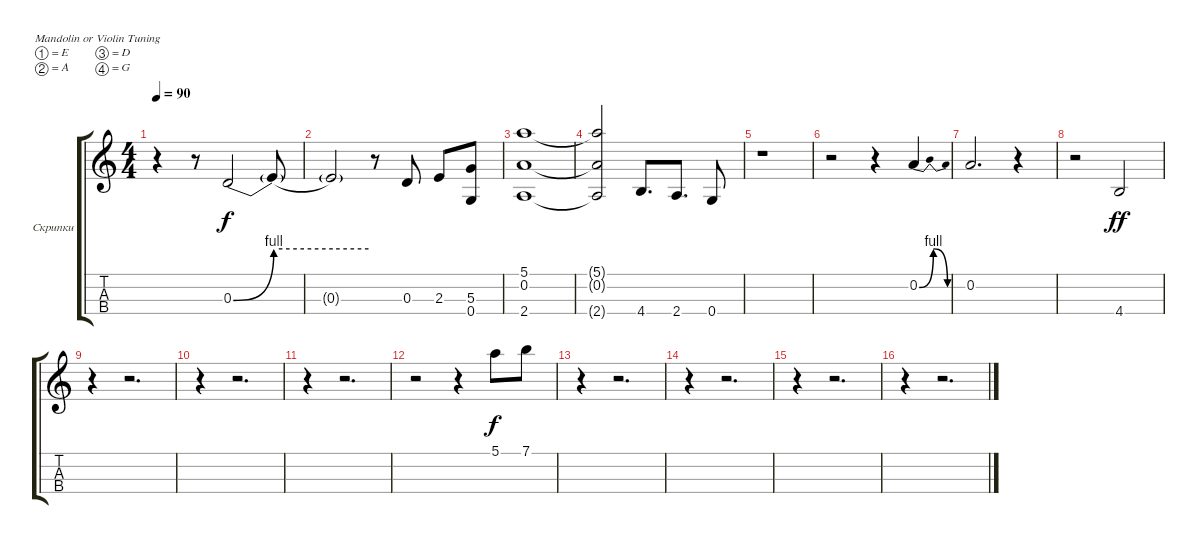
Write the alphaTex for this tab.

\defaultSystemsLayout 4
\bracketExtendMode groupsimilarinstruments
\firstSystemTrackNameOrientation horizontal
\otherSystemsTrackNameOrientation horizontal
\track ("Скрипки" "Скрипки") {instrument acousticgrandpiano}
\staff {score tabs}
\tuning (E5 A4 D4 G3)
\ts (4 4)
\tempo 90
\clef g2
\scale
0.333333
\ks c
r.4{dy f} r.8 0.3{be (bend 0 0 24 4)}.2 0.3{be (hold 0 4 60 4) t}.8 |
\scale
0.333333 0.3{be (hold 0 4 60 4) t}.2 r.8 0.3.8 2.3.8 (5.3 0.4).8 |
\scale
0.333333 (5.1 0.2 2.4).1 |
\scale
0.333333 (5.1{t} 0.2{t} 2.4{t}).2 4.4.8{d} 2.4.8{d} 0.4.8 |
\scale
0.333333 r.1 |
\scale
0.333333 r.2 r.4 0.2{be (bendrelease 0 0 0.6 4 31.799999999999997 4 45.6 0)}.4 |
\scale
0.333333 0.2.2{d} r.4 |
\scale
0.333333 r.2 4.4.2{dy ff} |
\scale
0.333333 r.4 r.2{d} |
\scale
0.333333 r.4 r.2{d} |
\scale
0.333333 r.4 r.2{d} |
\scale
0.333333 r.2 r.4 5.1.8{dy f} 7.1.8 |
\scale
0.333333 r.4 r.2{d} |
\scale
0.333333 r.4 r.2{d} |
\scale
0.333333 r.4 r.2{d} |
\scale
0.333333 r.4 r.2{d}
